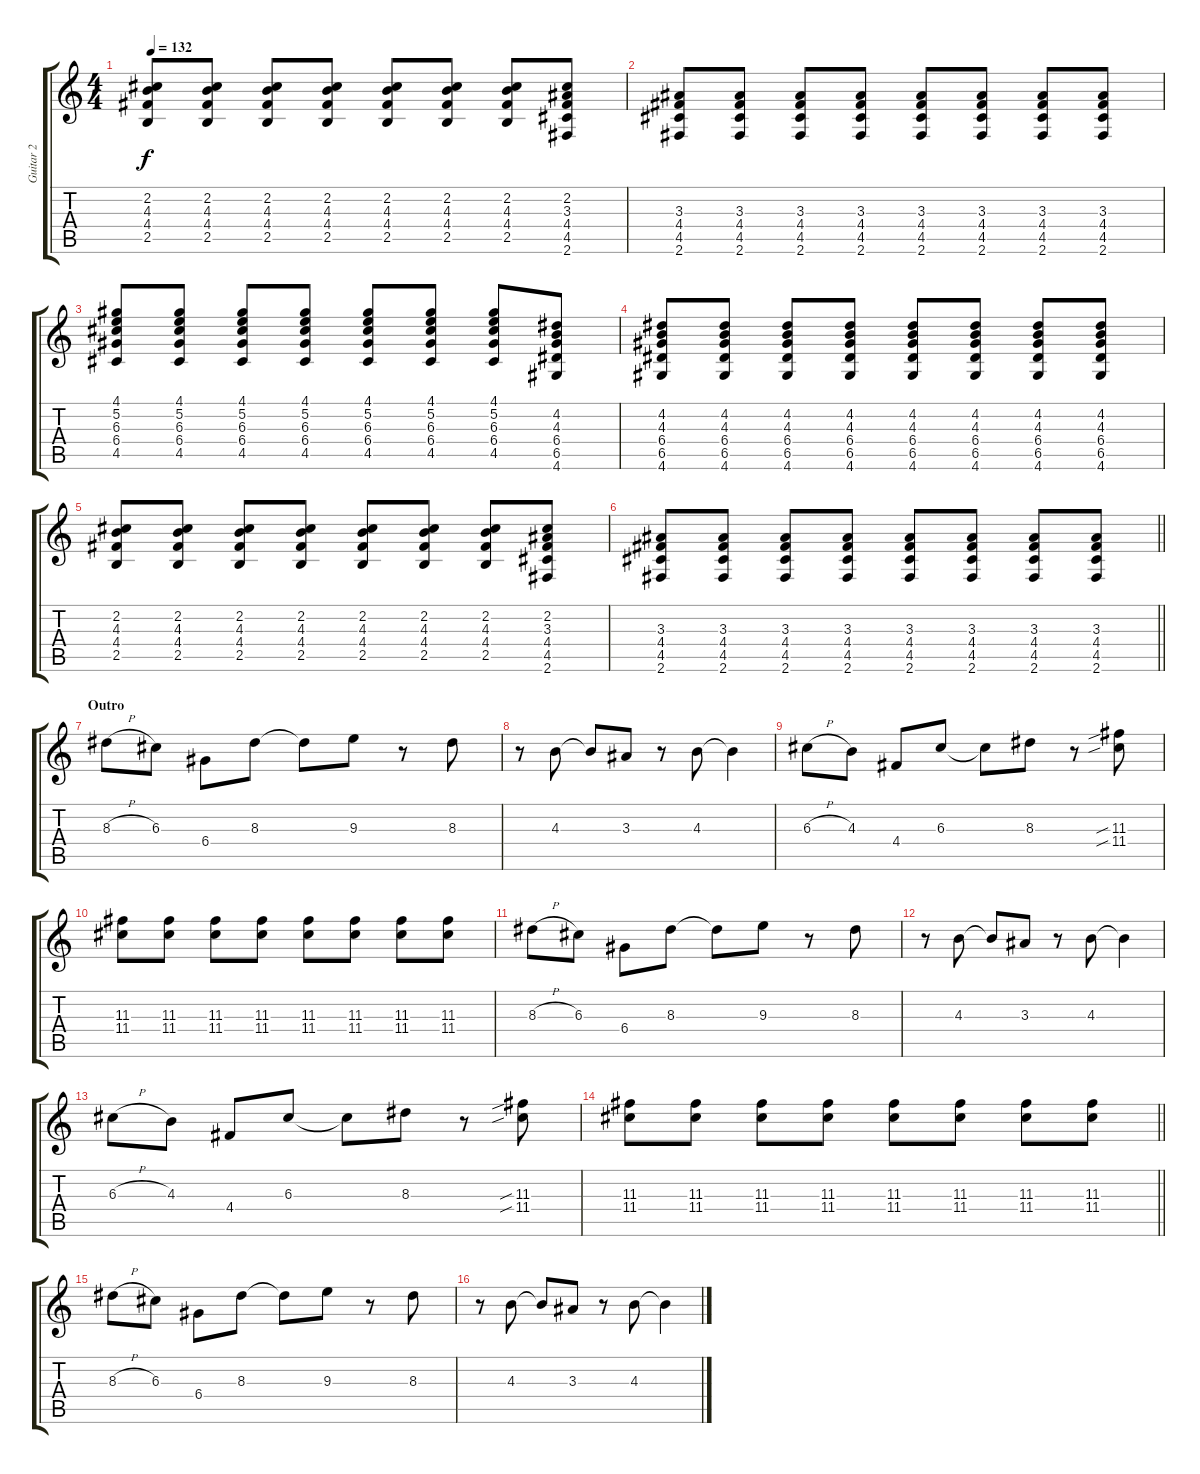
\track ("Guitar 2" "Guitar 2") {instrument distortionguitar}
\staff {score tabs}
\tuning (E4 B3 G3 D3 A2 E2) {hide}
\ts (4 4)
\tempo 132
\clef g2
\ks c
(2.2 4.3 4.4 2.5).8{dy f} (2.2 4.3 4.4 2.5).8 (2.2 4.3 4.4 2.5).8 (2.2 4.3 4.4 2.5).8 (2.2 4.3 4.4 2.5).8 (2.2 4.3 4.4 2.5).8 (2.2 4.3 4.4 2.5).8 (2.2 3.3 4.4 4.5 2.6).8 |
(3.3 4.4 4.5 2.6).8 (3.3 4.4 4.5 2.6).8 (3.3 4.4 4.5 2.6).8 (3.3 4.4 4.5 2.6).8 (3.3 4.4 4.5 2.6).8 (3.3 4.4 4.5 2.6).8 (3.3 4.4 4.5 2.6).8 (3.3 4.4 4.5 2.6).8 |
(4.1 5.2 6.3 6.4 4.5).8 (4.1 5.2 6.3 6.4 4.5).8 (4.1 5.2 6.3 6.4 4.5).8 (4.1 5.2 6.3 6.4 4.5).8 (4.1 5.2 6.3 6.4 4.5).8 (4.1 5.2 6.3 6.4 4.5).8 (4.1 5.2 6.3 6.4 4.5).8 (4.2 4.3 6.4 6.5 4.6).8 |
(4.2 4.3 6.4 6.5 4.6).8 (4.2 4.3 6.4 6.5 4.6).8 (4.2 4.3 6.4 6.5 4.6).8 (4.2 4.3 6.4 6.5 4.6).8 (4.2 4.3 6.4 6.5 4.6).8 (4.2 4.3 6.4 6.5 4.6).8 (4.2 4.3 6.4 6.5 4.6).8 (4.2 4.3 6.4 6.5 4.6).8 |
(2.2 4.3 4.4 2.5).8 (2.2 4.3 4.4 2.5).8 (2.2 4.3 4.4 2.5).8 (2.2 4.3 4.4 2.5).8 (2.2 4.3 4.4 2.5).8 (2.2 4.3 4.4 2.5).8 (2.2 4.3 4.4 2.5).8 (2.2 3.3 4.4 4.5 2.6).8 |
\barLineRight lightlight
(3.3 4.4 4.5 2.6).8 (3.3 4.4 4.5 2.6).8 (3.3 4.4 4.5 2.6).8 (3.3 4.4 4.5 2.6).8 (3.3 4.4 4.5 2.6).8 (3.3 4.4 4.5 2.6).8 (3.3 4.4 4.5 2.6).8 (3.3 4.4 4.5 2.6).8 |
\section ("" "Outro ")
8.3{h}.8 6.3.8 6.4.8 8.3.8 8.3{t}.8 9.3.8 r.8 8.3.8 |
r.8 4.3.8 4.3{t}.8 3.3.8 r.8 4.3.8 4.3{t}.4 |
6.3{h}.8 4.3.8 4.4.8 6.3.8 6.3{t}.8 8.3.8 r.8 (11.3{sib} 11.4{sib}).8 |
(11.3 11.4).8 (11.3 11.4).8 (11.3 11.4).8 (11.3 11.4).8 (11.3 11.4).8 (11.3 11.4).8 (11.3 11.4).8 (11.3 11.4).8 |
8.3{h}.8 6.3.8 6.4.8 8.3.8 8.3{t}.8 9.3.8 r.8 8.3.8 |
r.8 4.3.8 4.3{t}.8 3.3.8 r.8 4.3.8 4.3{t}.4 |
6.3{h}.8 4.3.8 4.4.8 6.3.8 6.3{t}.8 8.3.8 r.8 (11.3{sib} 11.4{sib}).8 |
\barLineRight lightlight
(11.3 11.4).8 (11.3 11.4).8 (11.3 11.4).8 (11.3 11.4).8 (11.3 11.4).8 (11.3 11.4).8 (11.3 11.4).8 (11.3 11.4).8 |
8.3{h}.8 6.3.8 6.4.8 8.3.8 8.3{t}.8 9.3.8 r.8 8.3.8 |
r.8 4.3.8 4.3{t}.8 3.3.8 r.8 4.3.8 4.3{t}.4
